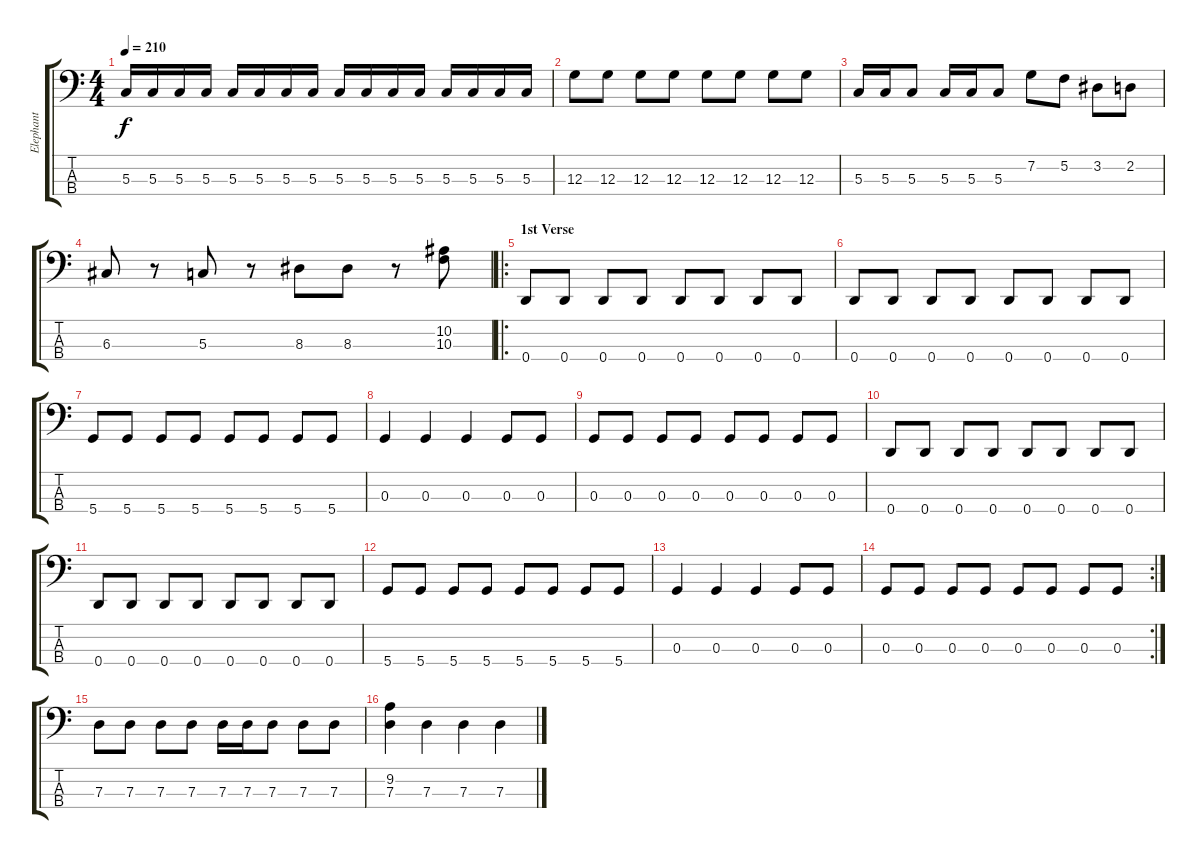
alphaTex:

\track ("Elephant" "Elephant") {instrument electricbassfinger}
\staff {score tabs}
\tuning (F2 C2 G1 D1) {hide}
\ts (4 4)
\tempo 210
\clef f4
\ks c
5.3.16{dy f} 5.3.16 5.3.16 5.3.16 5.3.16 5.3.16 5.3.16 5.3.16 5.3.16 5.3.16 5.3.16 5.3.16 5.3.16 5.3.16 5.3.16 5.3.16 |
12.3.8 12.3.8 12.3.8 12.3.8 12.3.8 12.3.8 12.3.8 12.3.8 |
5.3.16 5.3.16 5.3.8 5.3.16 5.3.16 5.3.8 7.2.8 5.2.8 3.2.8 2.2.8 |
6.3.8 r.8 5.3.8 r.8 8.3.8 8.3.8 r.8 (10.2 10.3).8 |
\ro
\section ("" "1st Verse")
0.4.8 0.4.8 0.4.8 0.4.8 0.4.8 0.4.8 0.4.8 0.4.8 |
0.4.8 0.4.8 0.4.8 0.4.8 0.4.8 0.4.8 0.4.8 0.4.8 |
5.4.8 5.4.8 5.4.8 5.4.8 5.4.8 5.4.8 5.4.8 5.4.8 |
0.3.4 0.3.4 0.3.4 0.3.8 0.3.8 |
0.3.8 0.3.8 0.3.8 0.3.8 0.3.8 0.3.8 0.3.8 0.3.8 |
0.4.8 0.4.8 0.4.8 0.4.8 0.4.8 0.4.8 0.4.8 0.4.8 |
0.4.8 0.4.8 0.4.8 0.4.8 0.4.8 0.4.8 0.4.8 0.4.8 |
5.4.8 5.4.8 5.4.8 5.4.8 5.4.8 5.4.8 5.4.8 5.4.8 |
0.3.4 0.3.4 0.3.4 0.3.8 0.3.8 |
\rc 2
0.3.8 0.3.8 0.3.8 0.3.8 0.3.8 0.3.8 0.3.8 0.3.8 |
7.3.8 7.3.8 7.3.8 7.3.8 7.3.16 7.3.16 7.3.8 7.3.8 7.3.8 |
(9.2 7.3).4 7.3.4 7.3.4 7.3.4
